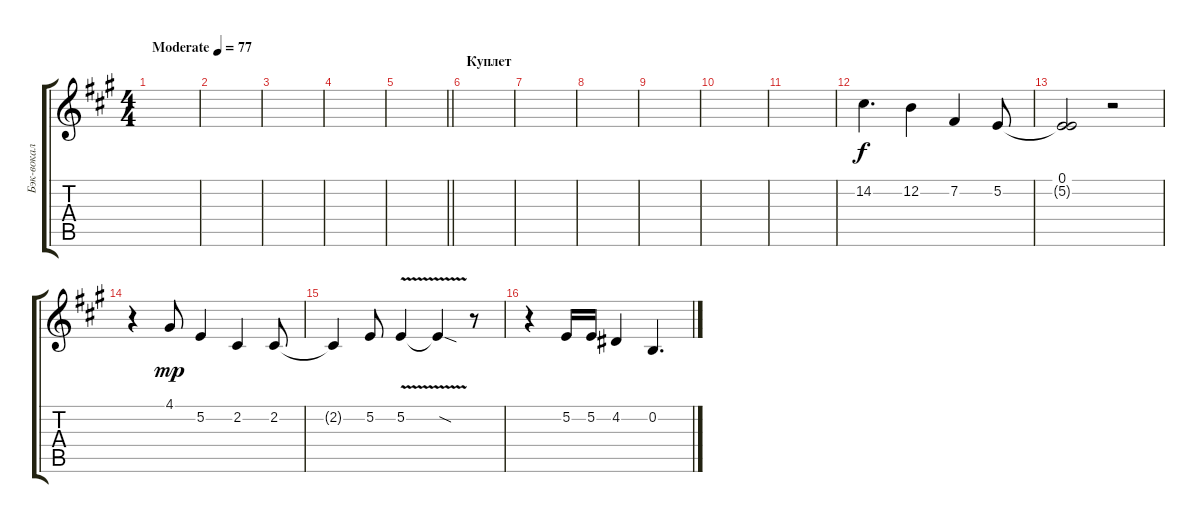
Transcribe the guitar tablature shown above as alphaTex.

\track ("Бэк-вокал" "Бэк-вокал") {instrument baritonesax}
\staff {score tabs}
\tuning (E4 B3 G3 D3 A2 E2) {hide}
\ts (4 4)
\tempo (77 "Moderate")
\clef g2
\ks f#minor
|
|
|
|
\barLineRight lightlight
|
\section ("" "Куплет")
|
|
|
|
|
|
14.2.4{d} 12.2.4 7.2.4 5.2.8 |
(0.1 5.2{t}).2{dy f} r.2 |
r.4 4.1.8{dy mp} 5.2.4 2.2.4 2.2.8 |
2.2{t}.4 5.2.8 5.2{v}.4 5.2{sod t}.4 r.8 |
r.4 5.2.16 5.2.16 4.2.4 0.2.4{d}
